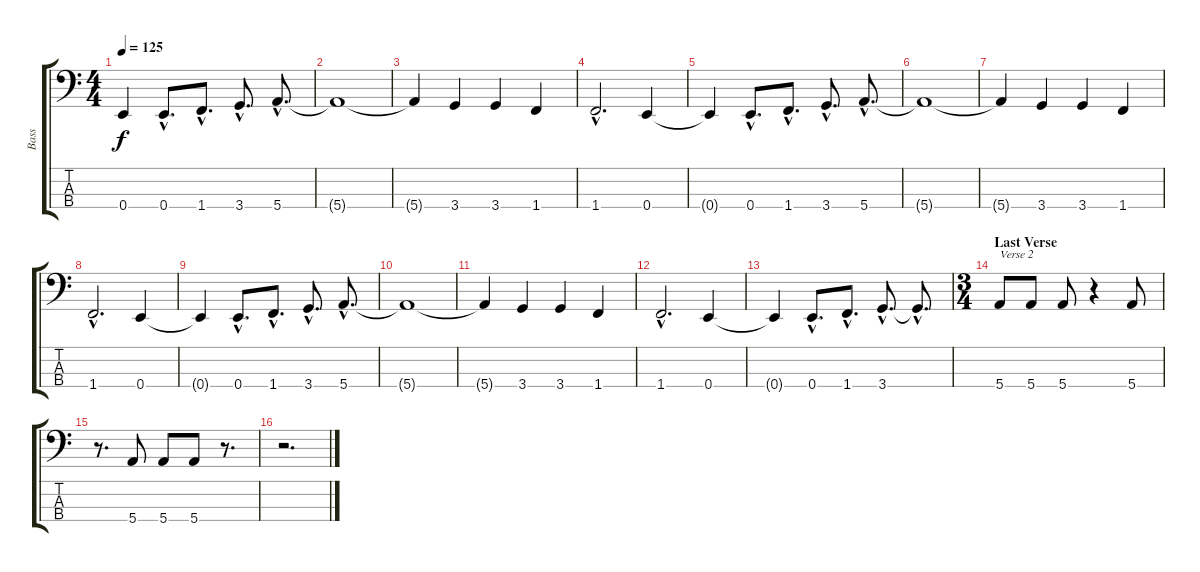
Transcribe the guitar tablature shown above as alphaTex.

\track ("Bass" "Bass") {instrument electricbassfinger}
\staff {score tabs}
\tuning (G2 D2 A1 E1) {hide}
\ts (4 4)
\tempo 125
\clef f4
\ks c
0.4{t}.4{dy f} 0.4{hac}.8{d} 1.4{hac}.8{d} 3.4{hac}.8{d} 5.4{hac}.8{d} |
5.4{t}.1 |
5.4{t}.4 3.4.4 3.4.4 1.4.4 |
1.4{hac}.2{d} 0.4.4 |
0.4{t}.4 0.4{hac}.8{d} 1.4{hac}.8{d} 3.4{hac}.8{d} 5.4{hac}.8{d} |
5.4{t}.1 |
5.4{t}.4 3.4.4 3.4.4 1.4.4 |
1.4{hac}.2{d} 0.4.4 |
0.4{t}.4 0.4{hac}.8{d} 1.4{hac}.8{d} 3.4{hac}.8{d} 5.4{hac}.8{d} |
5.4{t}.1 |
5.4{t}.4 3.4.4 3.4.4 1.4.4 |
1.4{hac}.2{d} 0.4.4 |
0.4{t}.4 0.4{hac}.8{d} 1.4{hac}.8{d} 3.4{hac}.8{d} 3.4{hac t}.8{d} |
\ts (3 4)
\section ("" "Last Verse")
5.4.8{txt "Verse 2"} 5.4.8 5.4.8 r.4 5.4.8 |
r.8{d} 5.4.8 5.4.8 5.4.8 r.8{d} |
r.2{d}
